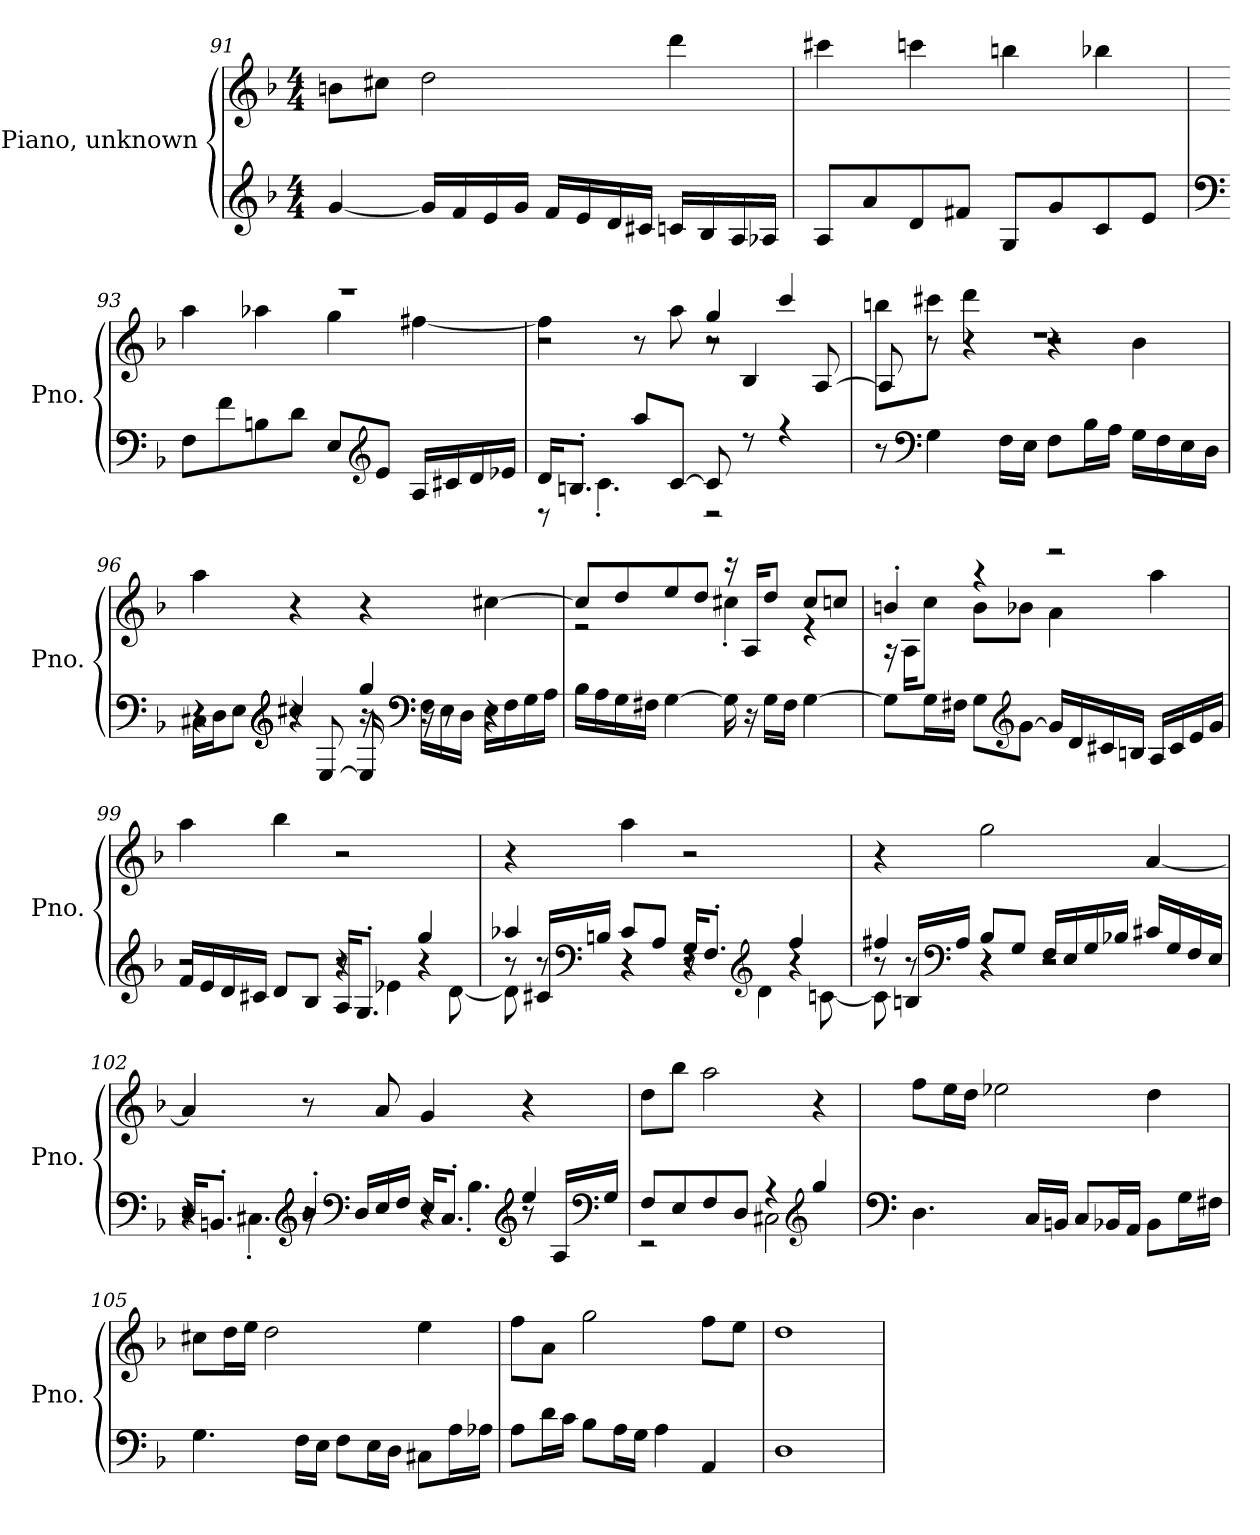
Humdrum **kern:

**kern	**kern
*part1	*part1
*staff2	*staff1
*I"Piano, unknown	*
*I'Pno.	*
*clefG2	*clefG2
*k[b-]	*k[b-]
*M4/4	*M4/4
=91	=91
[4g/	8bn\L
.	8cc#X\J
16g/LL]	2dd\
16f/	.
16e/	.
16g/JJ	.
16f/LL	.
16e/	.
16d/	.
16c#X/JJ	.
16cn/LL	4ddd\
16B-/	.
16A/	.
16A-X/JJ	.
!!LO:LB:g=z
=92	=92
8A/L	4ccc#X\
8a/	.
8d/	4cccn\
8f#X/J	.
8G/L	4bbn\
8g/	.
8c/	4bb-X\
8e/J	.
=93	=93
*clefF4	*
*	*^
8F\L	1r	4aa\
8f\	.	.
8Bn\	.	4aa-X\
8d\J	.	.
8E/L	.	4gg\
*clefG2	*	*
8e/J	.	.
16A/LL	.	[4ff#X\
16c#X/	.	.
16d/	.	.
16e-X/JJ	.	.
=94	=94	=94
*^	*	*^
16d/KL	8r	2r	4ff#\]	2r
8.Bn'/J	.	.	.	.
.	4.c'\	.	.	.
8aa/L	.	.	8r	.
[8c/J	.	.	8aa\	.
8c/]	2r	4gg/	2r	8r
8r	.	.	.	4B-/
4r	.	4ccc/	.	.
.	.	.	.	[8A/
*v	*v	*	*	*
!!LO:PB:g=z	!!	!!
=95	=95	=95	=95
8r	1r	8bbn\L	8A/]
*clefF4	*	*	*
4G\	.	8ccc#X\J	8r
.	.	4ddd\	4r
16F\LL	.	.	.
16E\JJ	.	.	.
8F\L	.	4r	2r
16B-\L	.	.	.
16A\JJ	.	.	.
16G\LL	.	4b-\	.
16F\	.	.	.
16E\	.	.	.
16D\JJ	.	.	.
*	*v	*v	*v
=96	=96
*^	*
*	*^	*
4r	16C#X\LL	4r	4aa\
.	16D\J	.	.
.	8E\J	.	.
*clefG2	*	*	*
4cc#X/	4r	8r	4r
.	.	[8E/	.
4gg/	16r	16E/]	4r
*clefF4	*	*	*
.	16F\LL	16r	.
.	16E\	8r	.
.	16D\JJ	.	.
4r	16E\LL	4r	[4cc#X\
.	16F\	.	.
.	16G\	.	.
.	16A\JJ	.	.
*v	*v	*v	*
!!LO:LB:g=z
=97	=97
*	*^
16B-\LL	8cc#/L]	2r
16A\	.	.
16G\	8dd/	.
16F#X\JJ	.	.
[4G\	8ee/	.
.	8dd/J	.
16G\]	16r	4cc#X'\
16r	16A/KL	.
16G\LL	8dd/J	.
16F#\JJ	.	.
[4G\	8cc#/L	4r
.	8ccn/J	.
=98	=98	=98
8G\L]	4bn'/	16r
.	.	16A\KL
16G\L	.	8cc\J
16F#X\JJ	.	.
8G\L	4r	8b\L
*clefG2	*	*
[8g\J	.	8b-X\J
16g/LL]	2r	4a\
16d/	.	.
16c#X/	.	.
16Bn/JJ	.	.
16A/LL	.	4aa\
16c#/	.	.
16e/	.	.
16g/JJ	.	.
*	*v	*v
!!LO:LB:g=z
=99	=99
*^	*
*	*^	*
2r	2r	16f/LL	4aa\
.	.	16e/	.
.	.	16d/	.
.	.	16c#X/JJ	.
.	.	8d/L	4bb-\
.	.	8B-/J	.
4r	8r	16A/KL	2r
.	.	8.G'/J	.
.	4e-X\	.	.
4gg/	.	4r	.
.	[8d\	.	.
=100	=100	=100	=100
4aa-X/	8d\]	8r	4r
.	8r	16c#X/LL	.
*clefF4	*	*	*
.	.	16Bn/JJ	.
4r	4r	8c#/L	4aa\
.	.	8A/J	.
4r	8r	16G/KL	2r
.	.	8.F'/J	.
*clefG2	*	*	*
.	4d\	.	.
4ff/	.	4r	.
.	[8cn\	.	.
!!LO:LB:g=z
=101	=101	=101	=101
4ff#X/	8c\]	8r	4r
.	8r	16Bn/LL	.
*clefF4	*	*	*
.	.	16A/JJ	.
4r	4r	8B/L	2gg\
.	.	8G/J	.
2r	2r	16F/LL	.
.	.	16E/	.
.	.	16G/	.
.	.	16B-X/JJ	.
.	.	16c#X/LL	[4a/
.	.	16G/	.
.	.	16F/	.
.	.	16E/JJ	.
=102	=102	=102	=102
4r	8r	16D/KL	4a/]
.	.	8.BBn'/J	.
.	4.C#X'\	.	.
*clefG2	*	*	*
4b-'/	.	16r	8r
*clefF4	*	*	*
.	.	16D/LL	.
.	.	16E/	8a/
.	.	16F/JJ	.
4r	8r	16E/KL	4g/
.	.	8.C#'/J	.
.	4.B-'\	.	.
*clefG2	*	*	*
4ee/	.	8r	4r
.	.	16A/LL	.
*clefF4	*	*	*
.	.	16G/JJ	.
*	*v	*v	*
!!LO:LB:g=z
=103	=103	=103
8F/L	2r	8dd\L
8E/	.	8bb-\J
8F/	.	2aa\
8D/J	.	.
4r	2C#X\	.
*clefG2	*	*
4gg/	.	4r
*v	*v	*
=104	=104
*clefF4	*
4.D\	8ff\L
.	16ee\L
.	16dd\JJ
.	2ee-X\
16C/LL	.
16BBn/JJ	.
8C/L	.
16BB-X/L	.
16AA/JJ	.
8BB-\L	4dd\
16G\L	.
16F#X\JJ	.
=105	=105
4.G\	8cc#X\L
.	16dd\L
.	16ee\JJ
.	2dd\
16F\LL	.
16E\JJ	.
8F\L	.
16E\L	.
16D\JJ	.
8C#X\L	4ee\
16A\L	.
16A-X\JJ	.
!!LO:LB:g=z
=106	=106
8A\L	8ff\L
16d\L	8a\J
16c\JJ	.
8B-\L	2gg\
16A\L	.
16G\JJ	.
4A\	.
4AA/	8ff\L
.	8ee\J
=107	=107
1D	1dd
=	=
*-	*-
